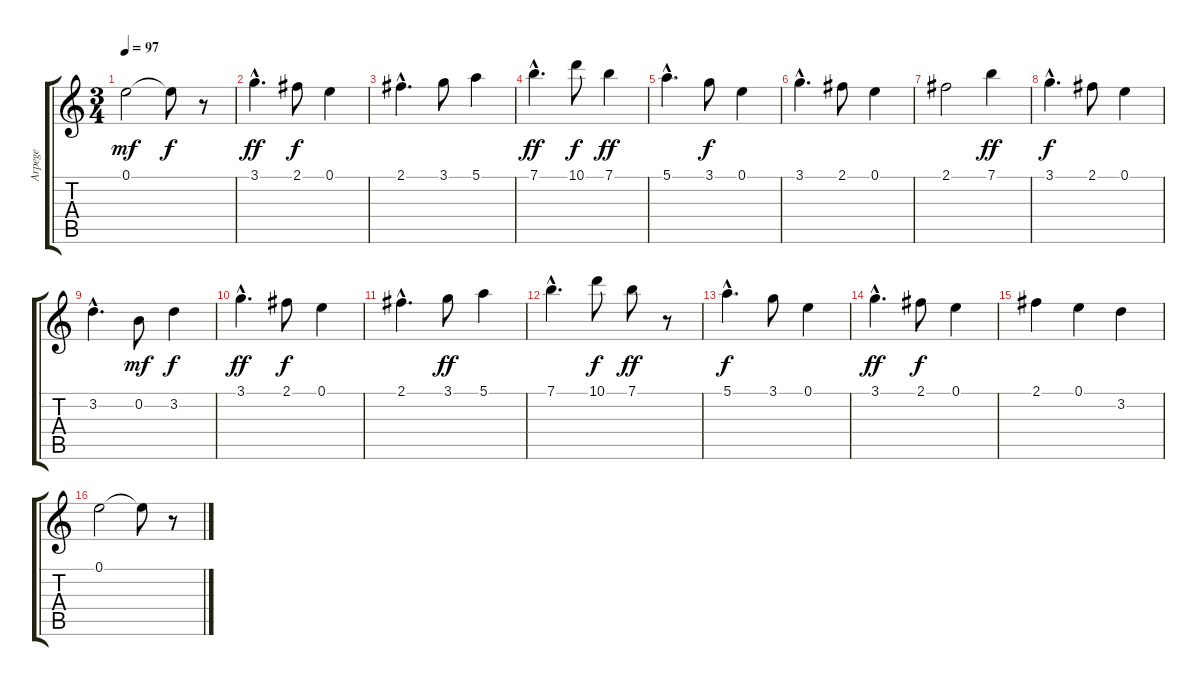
\track ("Arpege" "Arpege") {instrument acousticguitarnylon}
\staff {score tabs}
\tuning (E4 B3 G3 D3 A2 E2) {hide}
\ts (3 4)
\tempo 97
\clef g2
\ks c
0.1.2{dy mf} 0.1{t}.8{dy f} r.8 |
3.1{hac}.4{d dy ff} 2.1.8{dy f} 0.1.4 |
2.1{hac}.4{d} 3.1.8 5.1.4 |
7.1{hac}.4{d dy ff} 10.1.8{dy f} 7.1.4{dy ff} |
5.1{hac}.4{d} 3.1.8{dy f} 0.1.4 |
3.1{hac}.4{d} 2.1.8 0.1.4 |
2.1.2 7.1.4{dy ff} |
3.1{hac}.4{d dy f} 2.1.8 0.1.4 |
3.2{hac}.4{d} 0.2.8{dy mf} 3.2.4{dy f} |
3.1{hac}.4{d dy ff} 2.1.8{dy f} 0.1.4 |
2.1{hac}.4{d} 3.1.8{dy ff} 5.1.4 |
7.1{hac}.4{d} 10.1.8{dy f} 7.1.8{dy ff} r.8 |
5.1{hac}.4{d dy f} 3.1.8 0.1.4 |
3.1{hac}.4{d dy ff} 2.1.8{dy f} 0.1.4 |
2.1.4 0.1.4 3.2.4 |
0.1.2 0.1{t}.8 r.8
